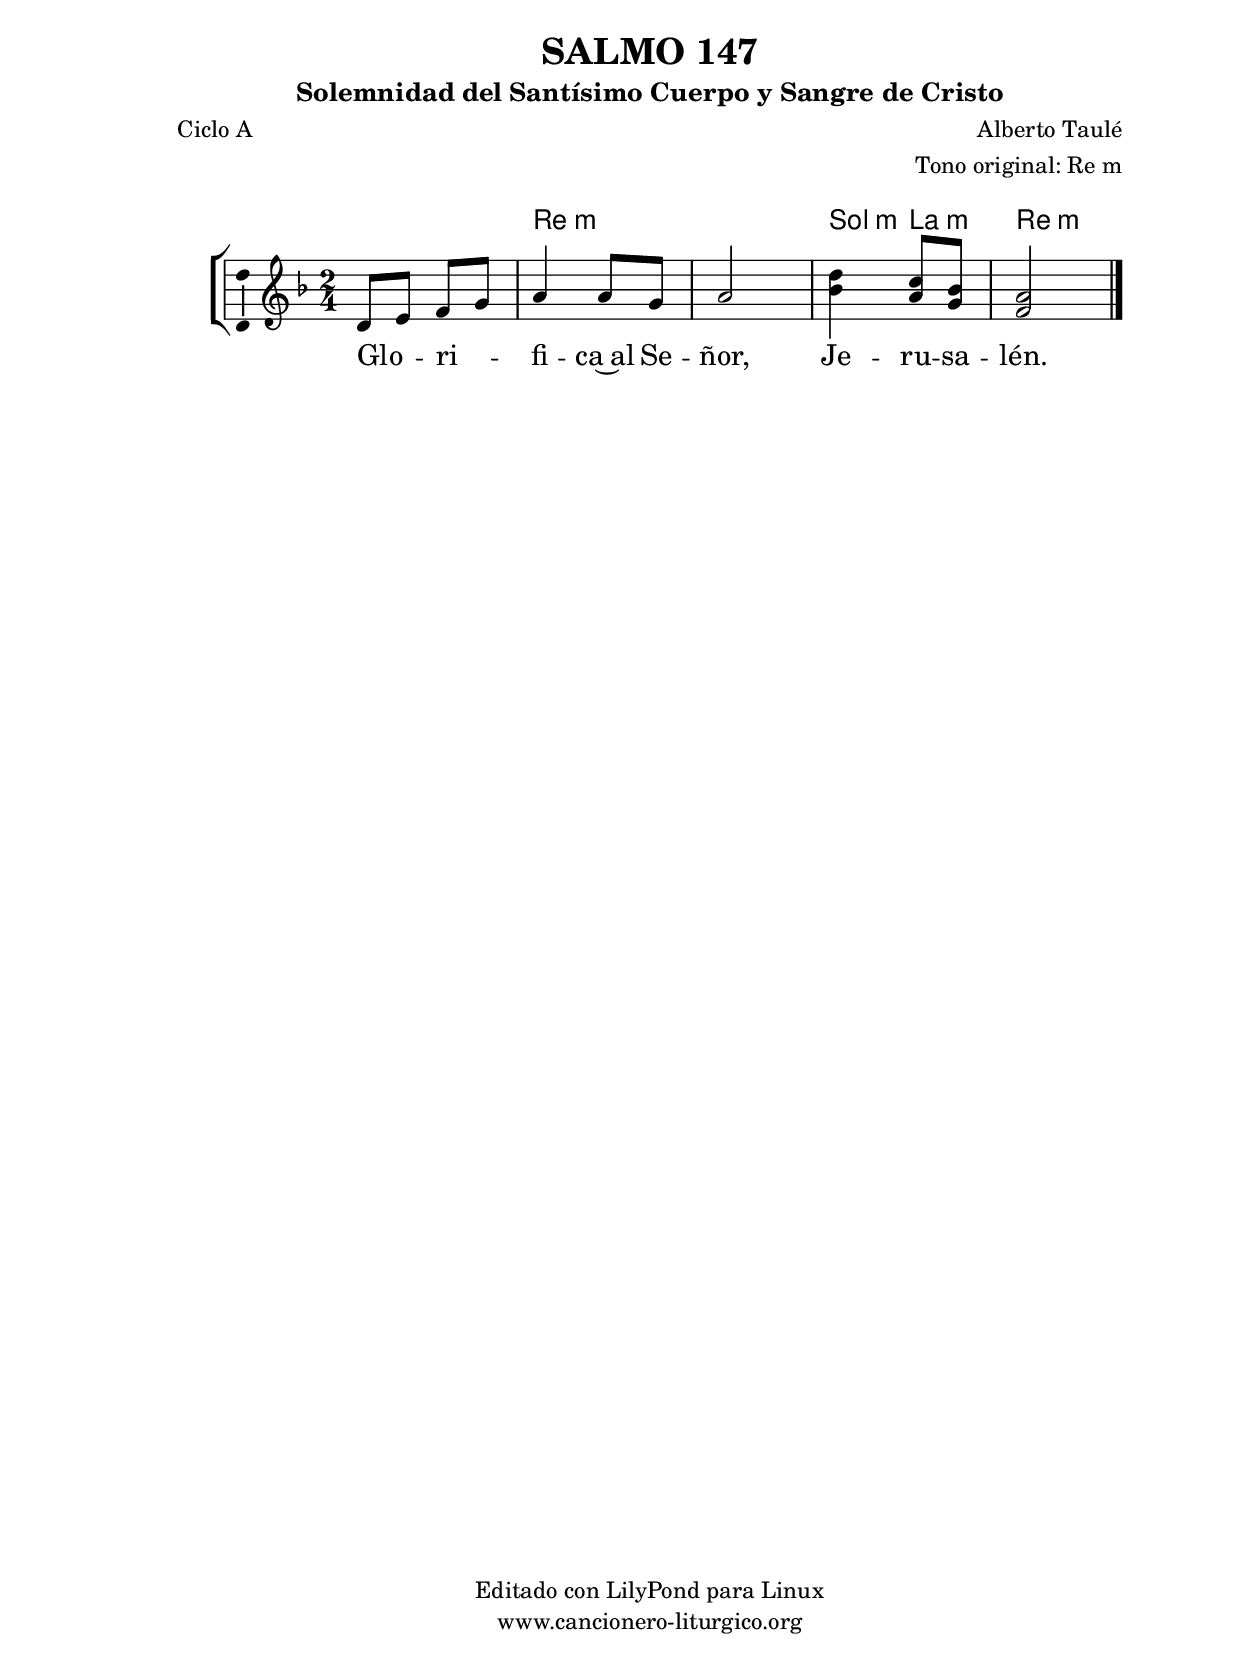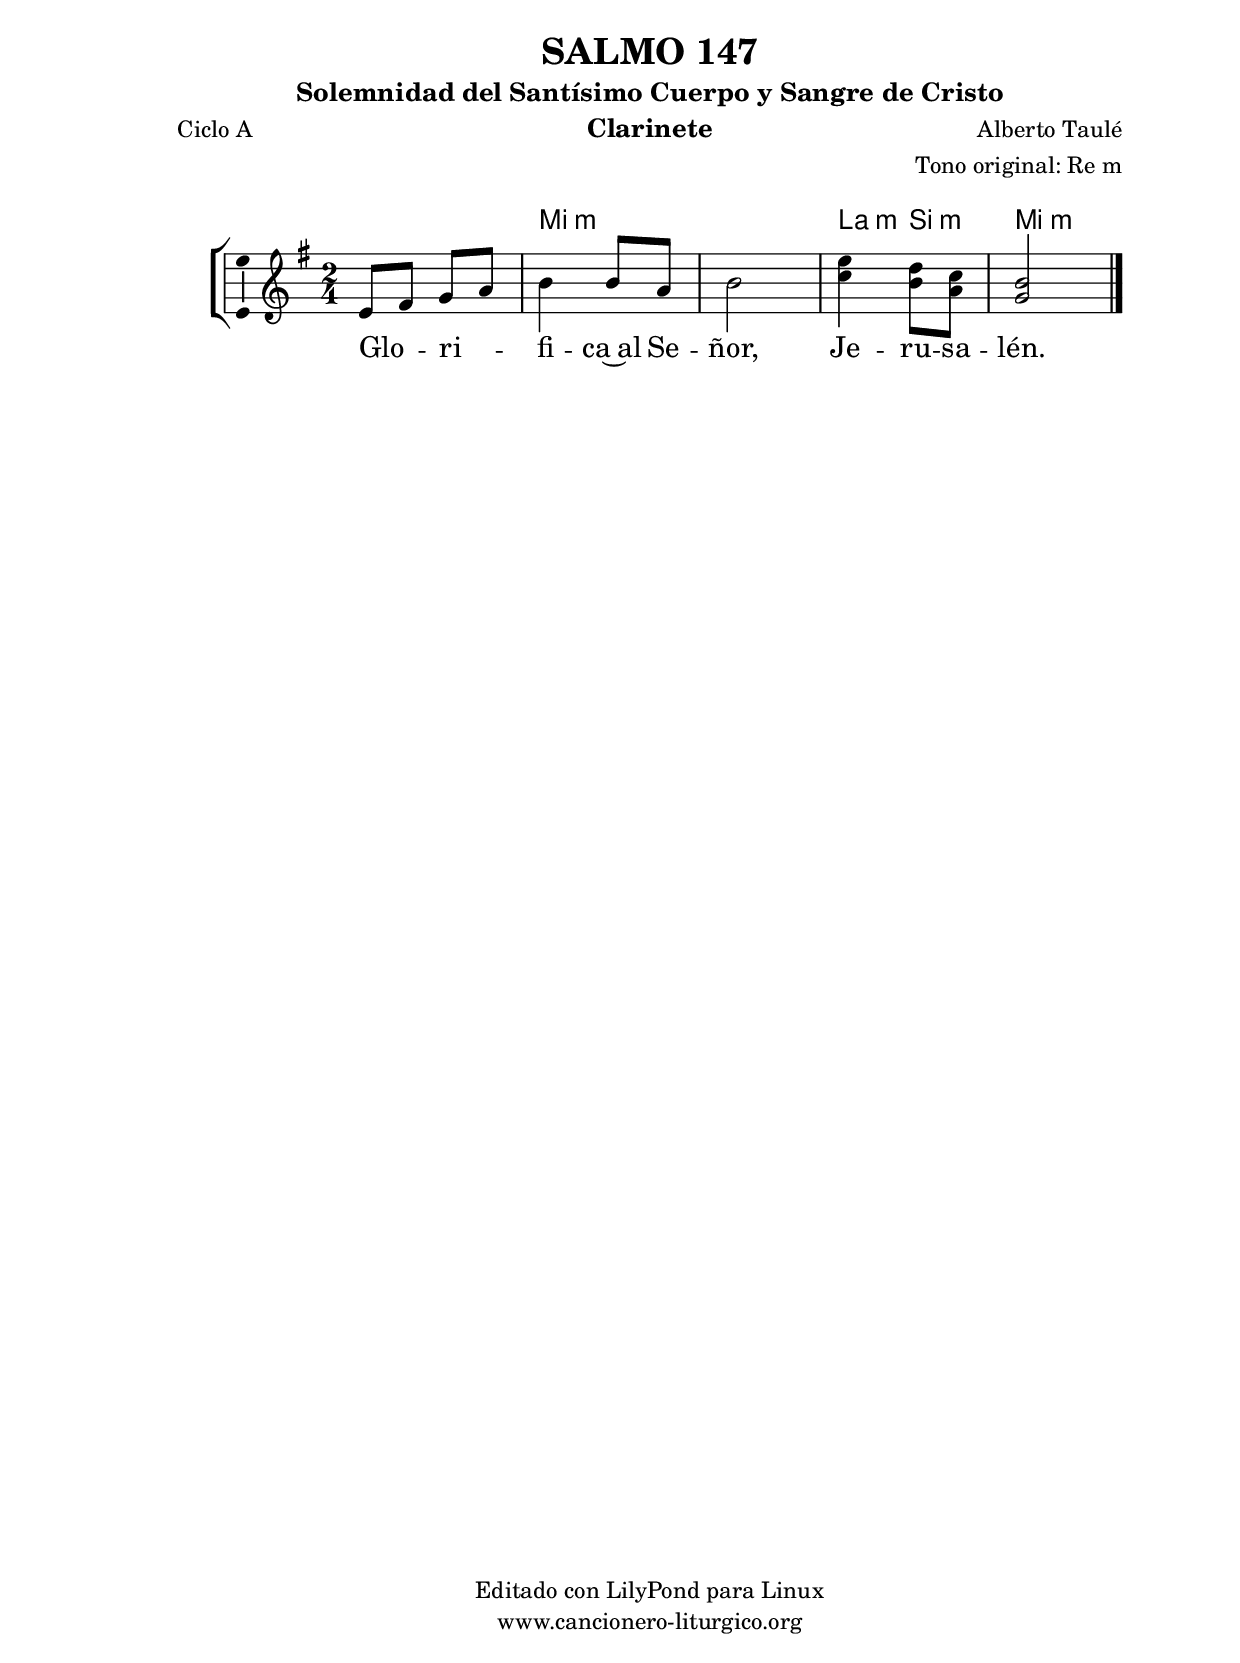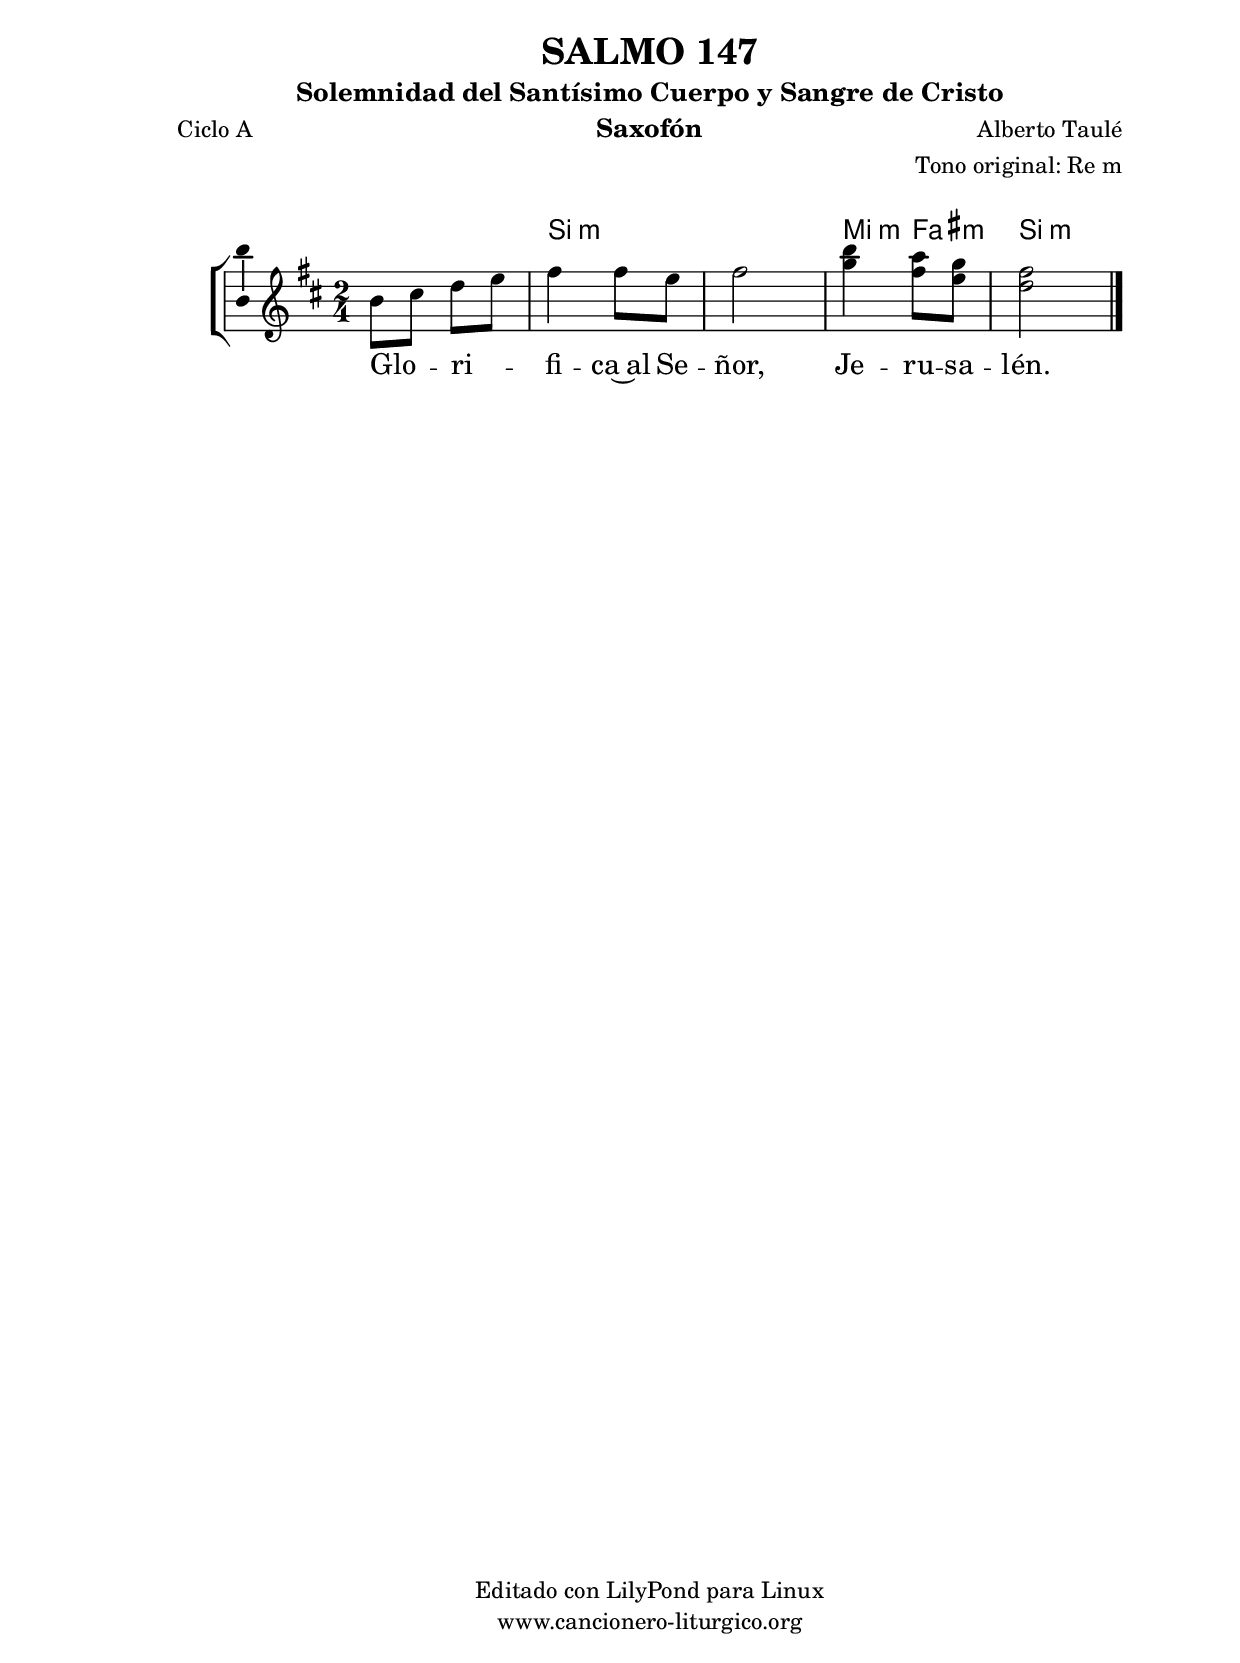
%
%para convertir .midi en .wav:
%timidity filename.midi -Ow -o finename.wav
%
%
%Para convertir de .wav a .mp3:
%lame -h -m j filename.wav
%
%
%para escuchar el midi:
%timidity nombrefichero.midi
%


%versión de lilypond para la que se ha escrito esta partitura:
\version "2.16.0"

	%Tamaño papel
	#(set-default-paper-size "a4")
	%Tamaño partitura
	#(set-global-staff-size 20)
	%No responde al pulsar sobre una nota
	#(ly:set-option 'point-and-click #f)

%parámetros del encabezamiento:
\header {
	title = "SALMO 147"
	subtitle = "Solemnidad del Santísimo Cuerpo y Sangre de Cristo"
	composer = "Alberto Taulé"
	poet = "Ciclo A"
	meter = ""
	arranger = "Tono original: Re m"
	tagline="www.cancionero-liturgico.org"
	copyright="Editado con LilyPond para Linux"
	tiempo = "Ordinario"
	usos = "Salmo"
	letra = "Glorifica al Señor, Jerusalén."
	}

%parámetros asociados al papel:
\paper  {
	oddHeaderMarkup = \markup {\fill-line { \on-the-fly #not-first-page \fromproperty #'header:title \on-the-fly #not-first-page \fromproperty #'header:composer }}
	evenHeaderMarkup = \markup {\fill-line { \fromproperty #'header:composer \fromproperty #'header:title }}
	#(set-paper-size "a4")
	print-page-number = ##f
	first-page-number = 1
	print-first-page-number = ##f
%	head-separation = 3.0 \cm
	top-margin = 2.0 \cm
	bottom-margin = 0.5\cm
%%%	bottom-margin = -1.0\cm
	left-margin = 3.0 \cm
	line-width = 16.0 \cm 
	indent = 8\mm
	interscoreline = 2.\mm
	between-system-space = 15\mm
%	para que las partituras no llenen la hoja:
	ragged-bottom = ##t
%	idem para la última hoja:
	ragged-last-bottom = ##f
%	para que las partituras llenen el ancho del papel:
	ragged-last = ##f
	after-title-space = 2.5 \cm
%page-count=1
%system-count=1

	%Flexible Vertical Spacing
%	markup-markup-spacing =
%	#'((basic-distance . 15) (minimum-distance . 15) (padding . 3))
	markup-system-spacing =
	#'((basic-distance . 15) (minimum-distance . 15) (padding . 3))
	system-system-spacing =
	#'((basic-distance . 15) (minimum-distance . 15) (padding . 3))
	score-system-spacing =
	#'((basic-distance . 15) (minimum-distance . 15) (padding . 5))
%	top-system-spacing = % header
%	#'((basic-distance . 8) (minimum-distance . 0) (padding . 3))
%	top-markup-spacing =
%	#'((basic-distance . 20) (minimum-distance . 20) (padding . 3))
	last-bottom-spacing = % footer
	#'((basic-distance . 5) (minimum-distance . 5) (padding . 3))
%	score-markup-spacing =
%	#'((basic-distance . 16) (minimum-distance . 13) (padding . 3))

	}


%parámetros que afectan a toda la partitura:
global =  {
	%clave de sol (G):
	\clef G
	%armadura:
%	\transpose f ees
	\key d \minor
	\tempo 4=100
	\set Score.tempoHideNote = ##t
	}


acordes = {
	\italianChords
	\chordmode {
%	\transpose f ees
{

s2
d2:m d:m g4:m a:m d2:m

	}
	}
}


melodia = 
%	\transpose f ees
{
	\relative c'{

\time 2/4
d8 e f g
a4 a8 g
a2
<d bes>4 <c a>8 <bes g>
<a f>2

	\bar "|."
	}
	}


texto = \lyricmode {
Glo -- _ ri -- _ fi -- ca~al Se -- ñor, Je -- ru -- sa -- lén.
	}


acordesStaff = \context ChordNames = acordesStaff <<
	\set chordChanges = ##t
	\acordes
	>>


vozStaff = \context Voice = vozStaff
\with {\consists "Ambitus_engraver"}
<<
%	\set Staff.instrumentName = ""
%	\set Staff.shortInstrumentName = ""
%	\set Staff.midiInstrument = #"clarinet"
%	\set Staff.midiInstrument = #"cello"
%	\set Staff.midiInstrument = #"flute"
	\set Staff.midiInstrument = #"electric guitar (jazz)"
%	\set Staff.midiInstrument = #"english horn"
%	\set Staff.midiInstrument = #"violin"
%	\set Staff.midiInstrument = #"glockenspiel"
	\set Staff.midiMinimumVolume = #0.7
	\set Staff.midiMaximumVolume = #0.9
	\global
	\melodia
	>>


textoStaff = \context Lyrics = textoStaff <<
	\lyricsto vozStaff \texto
	>>

\book {
	\score {
		\context ChoirStaff {
			\override StaffGroup.SystemStartBracket #'collapse-height = #1
			\override Score.SystemStartBar #'collapse-height = #1
			<<
			\acordesStaff
			\vozStaff
			\textoStaff
			>>
			}
		\layout {
	    		\context {
				\Lyrics
				\override LyricText #'font-size = #2
				}
	   		 \context {
				\Score
				%fontSize = #3
				\override StaffSymbol #'staff-space = #(magstep +3)
				%\override Beam #'thickness = #0.55
				%\override SpacingSpanner #'spacing-increment = #1.0
				%\override Slur #'height-limit = #1.5
				}
			}
		}
	\score {
		\unfoldRepeats
		\context ChoirStaff {
			<<
			\acordesStaff
			\vozStaff
			>>
			}
		\midi {
	  		\context {
	  			\Score
				tempoWholesPerMinute = #(ly:make-moment 70 4)
				}
			}
		}
	}

%Partitura para clarinete
#(define output-suffix "C")
\book {
	\header{
		instrument = "Clarinete"
		}
	\score {
		\context ChoirStaff {
			\override StaffGroup.SystemStartBracket #'collapse-height = #1
			\override Score.SystemStartBar #'collapse-height = #1
\transpose c d
			<<
			\acordesStaff
			\vozStaff
			\textoStaff
			>>
			}
		\layout {
	    		\context {
				\Lyrics
				\override LyricText #'font-size = #2
				}
	   		 \context {
				\Score
				%fontSize = #3
				\override StaffSymbol #'staff-space = #(magstep +3)
				%\override Beam #'thickness = #0.55
				%\override SpacingSpanner #'spacing-increment = #1.0
				%\override Slur #'height-limit = #1.5
				}
			}
		}
	}

%Partitura para saxofón
#(define output-suffix "S")
\book {
	\header{
		instrument = "Saxofón"
		}
	\score {
		\context ChoirStaff {
			\override StaffGroup.SystemStartBracket #'collapse-height = #1
			\override Score.SystemStartBar #'collapse-height = #1
\transpose c a
			<<
			\acordesStaff
			\vozStaff
			\textoStaff
			>>
			}
		\layout {
	    		\context {
				\Lyrics
				\override LyricText #'font-size = #2
				}
	   		 \context {
				\Score
				%fontSize = #3
				\override StaffSymbol #'staff-space = #(magstep +3)
				%\override Beam #'thickness = #0.55
				%\override SpacingSpanner #'spacing-increment = #1.0
				%\override Slur #'height-limit = #1.5
				}
			}
		}
	}

